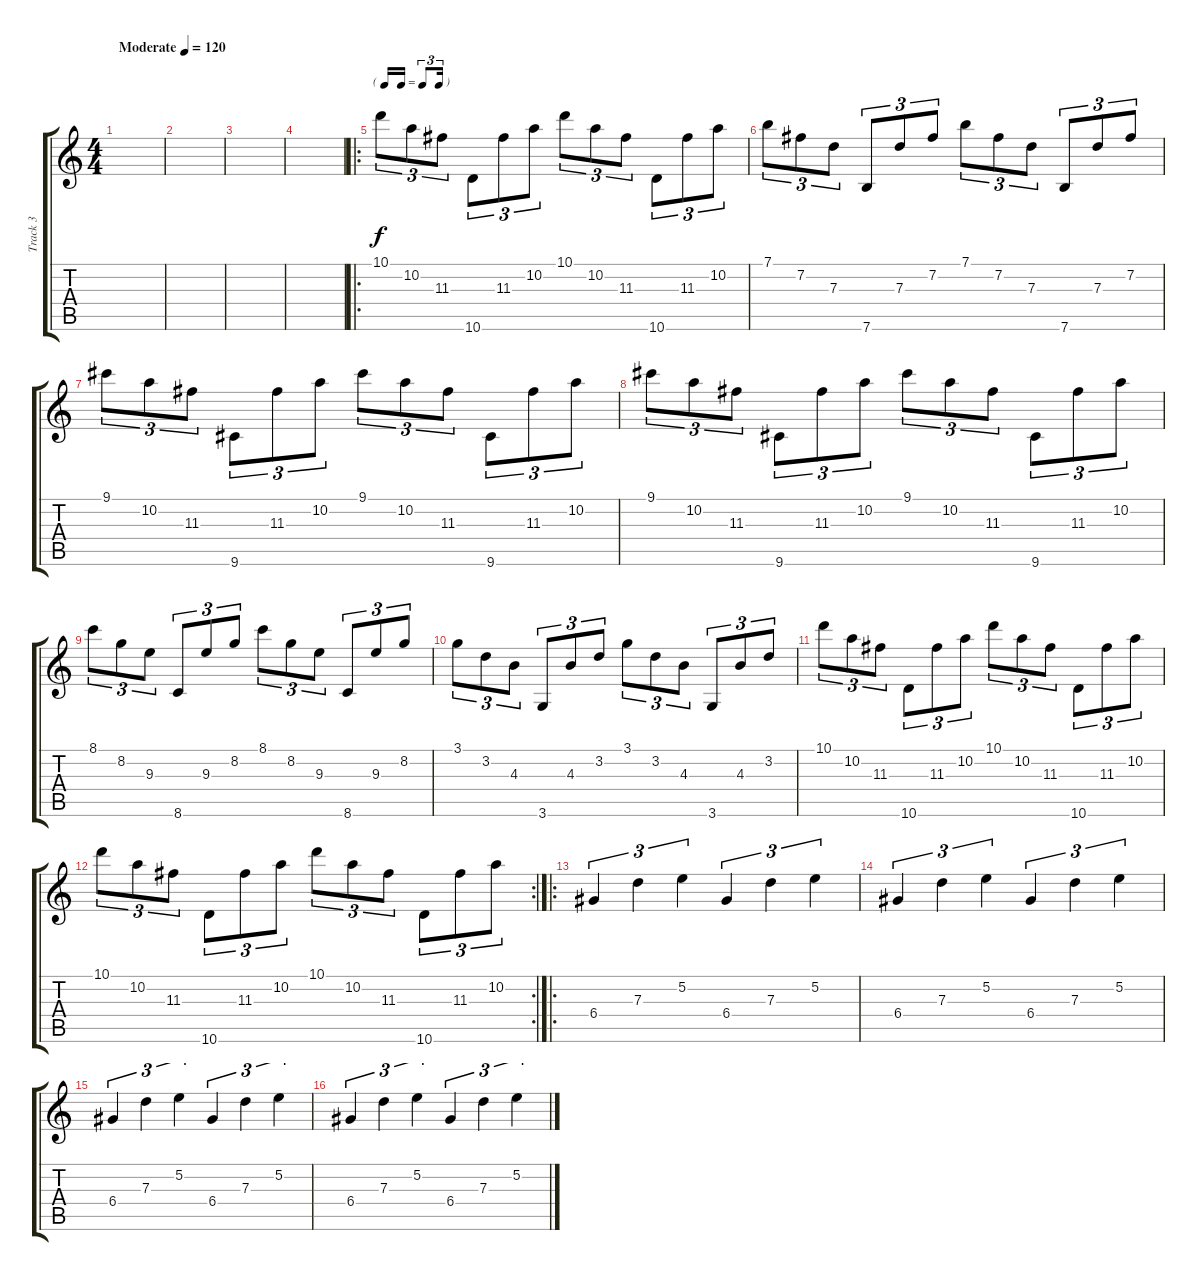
\track ("Track 3" "Track 3") {instrument overdrivenguitar}
\staff {score tabs}
\tuning (E4 B3 G3 D3 A2 E2) {hide}
\ts (4 4)
\tempo (120 "Moderate")
\clef g2
\ks c
|
|
|
|
\ro
\tf triplet16th
10.1.8{tu (3 2)} 10.2.8{tu (3 2)} 11.3.8{tu (3 2)} 10.6.8{tu (3 2)} 11.3.8{tu (3 2)} 10.2.8{tu (3 2)} 10.1.8{tu (3 2)} 10.2.8{tu (3 2)} 11.3.8{tu (3 2)} 10.6.8{tu (3 2)} 11.3.8{tu (3 2)} 10.2.8{tu (3 2)} |
7.1.8{tu (3 2)} 7.2.8{tu (3 2)} 7.3.8{tu (3 2)} 7.6.8{tu (3 2)} 7.3.8{tu (3 2)} 7.2.8{tu (3 2)} 7.1.8{tu (3 2)} 7.2.8{tu (3 2)} 7.3.8{tu (3 2)} 7.6.8{tu (3 2)} 7.3.8{tu (3 2)} 7.2.8{tu (3 2)} |
9.1.8{tu (3 2)} 10.2.8{tu (3 2)} 11.3.8{tu (3 2)} 9.6.8{tu (3 2)} 11.3.8{tu (3 2)} 10.2.8{tu (3 2)} 9.1.8{tu (3 2)} 10.2.8{tu (3 2)} 11.3.8{tu (3 2)} 9.6.8{tu (3 2)} 11.3.8{tu (3 2)} 10.2.8{tu (3 2)} |
9.1.8{tu (3 2)} 10.2.8{tu (3 2)} 11.3.8{tu (3 2)} 9.6.8{tu (3 2)} 11.3.8{tu (3 2)} 10.2.8{tu (3 2)} 9.1.8{tu (3 2)} 10.2.8{tu (3 2)} 11.3.8{tu (3 2)} 9.6.8{tu (3 2)} 11.3.8{tu (3 2)} 10.2.8{tu (3 2)} |
8.1.8{tu (3 2)} 8.2.8{tu (3 2)} 9.3.8{tu (3 2)} 8.6.8{tu (3 2)} 9.3.8{tu (3 2)} 8.2.8{tu (3 2)} 8.1.8{tu (3 2)} 8.2.8{tu (3 2)} 9.3.8{tu (3 2)} 8.6.8{tu (3 2)} 9.3.8{tu (3 2)} 8.2.8{tu (3 2)} |
3.1.8{tu (3 2)} 3.2.8{tu (3 2)} 4.3.8{tu (3 2)} 3.6.8{tu (3 2)} 4.3.8{tu (3 2)} 3.2.8{tu (3 2)} 3.1.8{tu (3 2)} 3.2.8{tu (3 2)} 4.3.8{tu (3 2)} 3.6.8{tu (3 2)} 4.3.8{tu (3 2)} 3.2.8{tu (3 2)} |
10.1.8{tu (3 2)} 10.2.8{tu (3 2)} 11.3.8{tu (3 2)} 10.6.8{tu (3 2)} 11.3.8{tu (3 2)} 10.2.8{tu (3 2)} 10.1.8{tu (3 2)} 10.2.8{tu (3 2)} 11.3.8{tu (3 2)} 10.6.8{tu (3 2)} 11.3.8{tu (3 2)} 10.2.8{tu (3 2)} |
\rc 2
10.1.8{tu (3 2)} 10.2.8{tu (3 2)} 11.3.8{tu (3 2)} 10.6.8{tu (3 2)} 11.3.8{tu (3 2)} 10.2.8{tu (3 2)} 10.1.8{tu (3 2)} 10.2.8{tu (3 2)} 11.3.8{tu (3 2)} 10.6.8{tu (3 2)} 11.3.8{tu (3 2)} 10.2.8{tu (3 2)} |
\ro
6.4.4{tu (3 2)} 7.3.4{tu (3 2)} 5.2.4{tu (3 2)} 6.4.4{tu (3 2)} 7.3.4{tu (3 2)} 5.2.4{tu (3 2)} |
6.4.4{tu (3 2)} 7.3.4{tu (3 2)} 5.2.4{tu (3 2)} 6.4.4{tu (3 2)} 7.3.4{tu (3 2)} 5.2.4{tu (3 2)} |
6.4.4{tu (3 2)} 7.3.4{tu (3 2)} 5.2.4{tu (3 2)} 6.4.4{tu (3 2)} 7.3.4{tu (3 2)} 5.2.4{tu (3 2)} |
6.4.4{tu (3 2)} 7.3.4{tu (3 2)} 5.2.4{tu (3 2)} 6.4.4{tu (3 2)} 7.3.4{tu (3 2)} 5.2.4{tu (3 2)}
